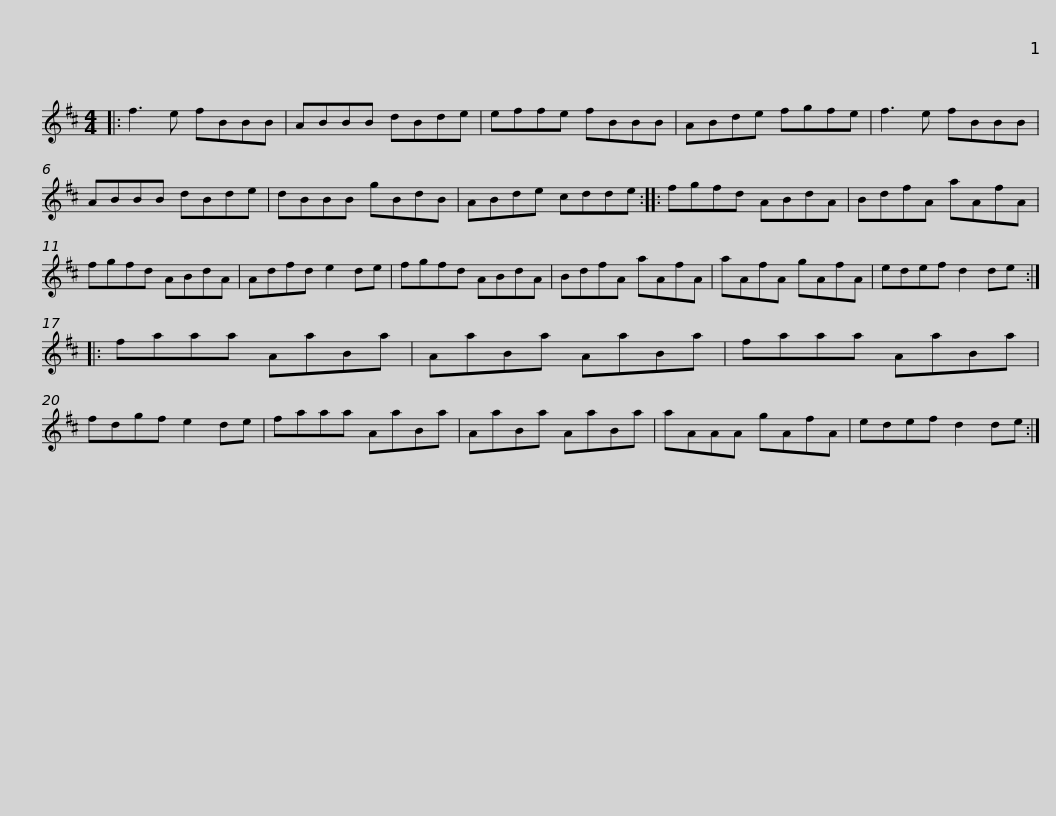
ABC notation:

X:1
L:1/8
M:4/4
I:linebreak $
K:Bmin
V:1 treble
V:1
|: f3 e fBBB | ABBB dBde | effe fBBB | ABde fgfe | f3 e fBBB |$ %5
 ABBB dBde | dBBB gBdB | ABde cdde :: fgfd ABdA | BdfA aAfA |$ %10
 fgfd ABdA | Adfd e2 de | fgfd ABdA | BdfA aAfA | aAfA gAfA |$ %15
 edef d2 de :: faaa AaBa | AaBa AaBa | faaa AaBa | fdgf e2 de |$ %20
 faaa AaBa | AaBa AaBa | aAAA gAfA | edef d2 de :| %24
